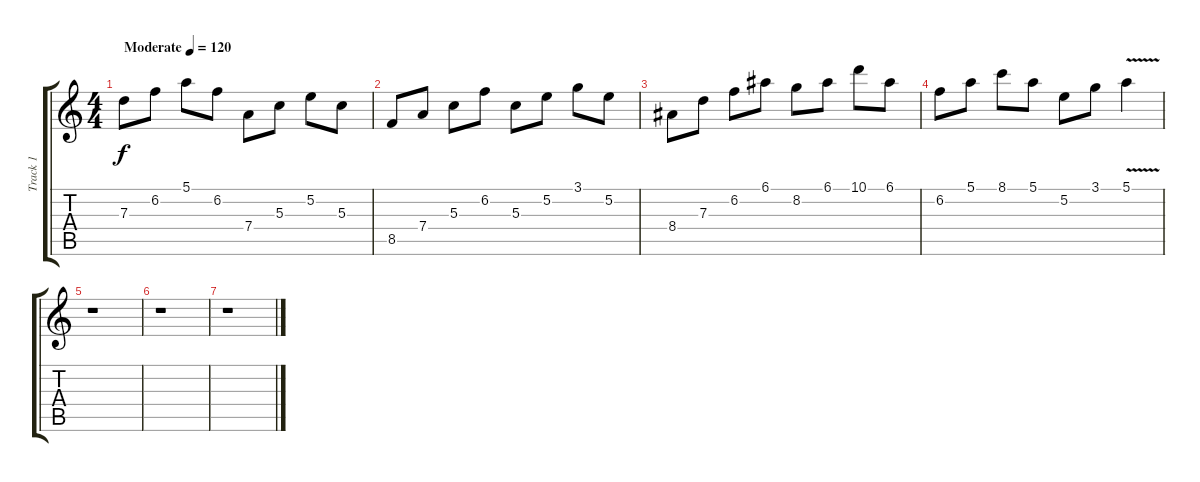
\track ("Track 1" "Track 1") {instrument electricguitarclean}
\staff {score tabs}
\tuning (E4 B3 G3 D3 A2 E2) {hide}
\ts (4 4)
\tempo (120 "Moderate")
\clef g2
\ks c
7.3.8{dy f instrument electricguitarclean} 6.2.8 5.1.8 6.2.8 7.4.8 5.3.8 5.2.8 5.3.8 |
8.5.8 7.4.8 5.3.8 6.2.8 5.3.8 5.2.8 3.1.8 5.2.8 |
8.4.8 7.3.8 6.2.8 6.1.8 8.2.8 6.1.8 10.1.8 6.1.8 |
6.2.8 5.1.8 8.1.8 5.1.8 5.2.8 3.1.8 5.1{v}.4 |
r.1 |
r.1 |
r.1
